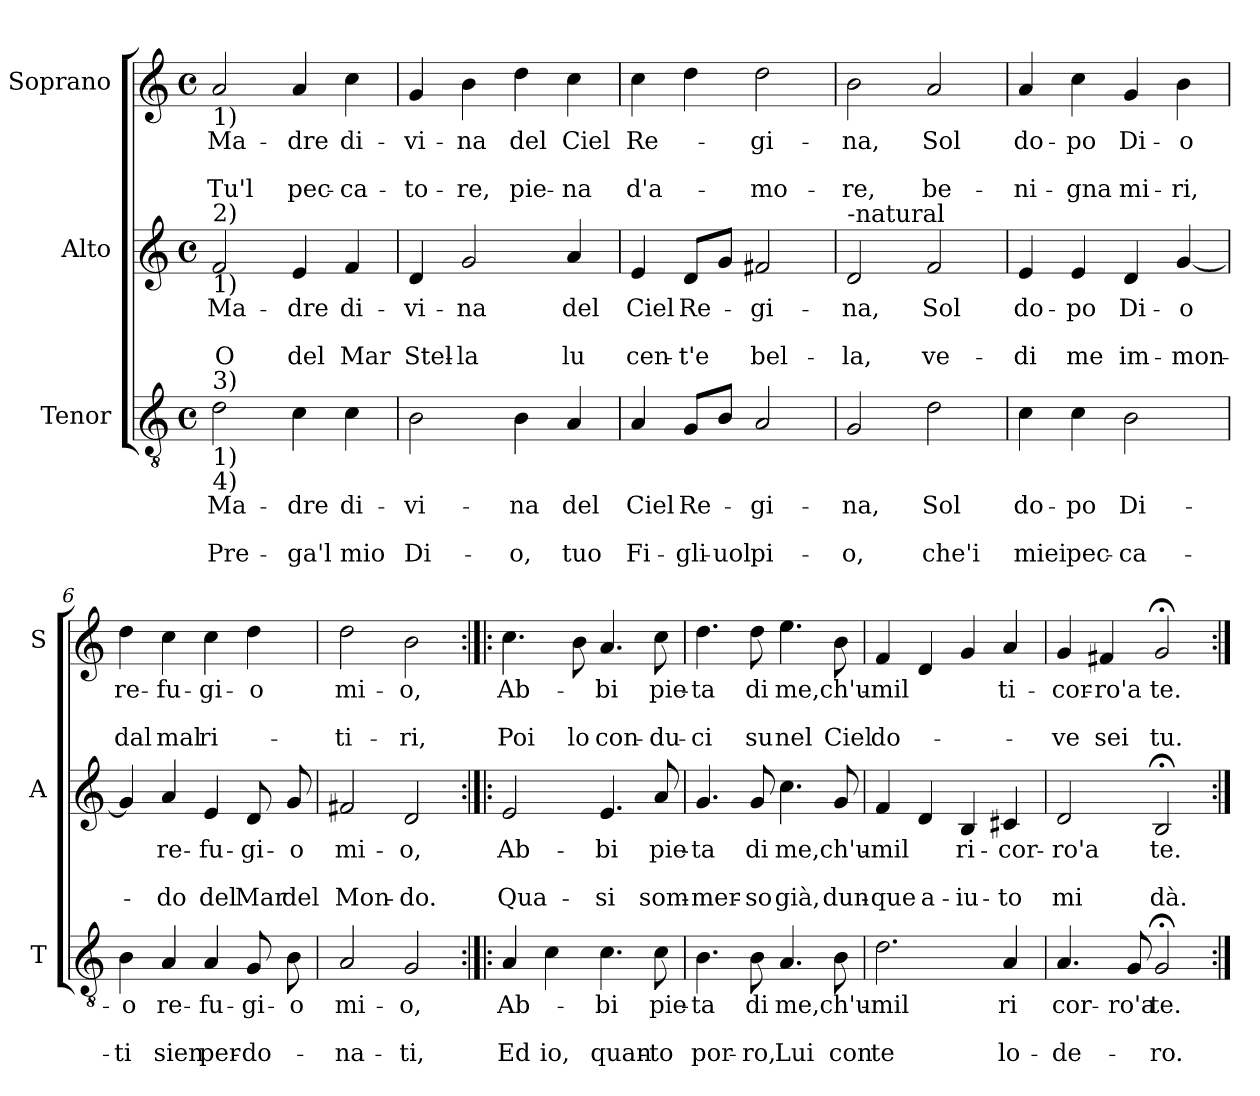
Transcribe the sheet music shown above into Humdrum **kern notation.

**kern	**text	**text	**text	**kern	**text	**text	**text	**kern	**text	**text	**text
*part3	*part3	*part3	*part3	*part2	*part2	*part2	*part2	*part1	*part1	*part1	*part1
*staff3	*staff3	*staff3	*staff3	*staff2	*staff2	*staff2	*staff2	*staff1	*staff1	*staff1	*staff1
*I"Tenor	*	*	*	*I"Alto	*	*	*	*I"Soprano	*	*	*
*I'T	*	*	*	*I'A	*	*	*	*I'S	*	*	*
*clefGv2	*	*	*	*clefG2	*	*	*	*clefG2	*	*	*
*k[]	*	*	*	*k[]	*	*	*	*k[]	*	*	*
*C:	*	*	*	*C:	*	*	*	*C:	*	*	*
*M4/4	*	*	*	*M4/4	*	*	*	*M4/4	*	*	*
*met(c)	*	*	*	*met(c)	*	*	*	*met(c)	*	*	*
=1	=1	=1	=1	=1	=1	=1	=1	=1	=1	=1	=1
!	!	!	!	!	!	!	!	!LO:TX:b:t=1)	!	!	!
!	!	!	!	!LO:TX:a:t=2)	!	!	!	!	!	!	!
!	!	!	!	!LO:TX:b:t=1)	!	!	!	!	!	!	!
!LO:TX:a:t=3)	!	!	!	!	!	!	!	!	!	!	!
!LO:TX:b:t=1)	!	!	!	!	!	!	!	!	!	!	!
!LO:TX:b:t=4)	!	!	!	!	!	!	!	!	!	!	!
!	!LO:LY:b	!	!LO:LY:b	!	!LO:LY:b	!	!LO:LY:b	!	!LO:LY:b	!	!LO:LY:b
2d\	Ma-	.	Pre-	2f/	Ma-	.	O	2a/	Ma-	.	Tu'l
!	!LO:LY:b	!	!LO:LY:b	!	!LO:LY:b	!	!LO:LY:b	!	!LO:LY:b	!	!LO:LY:b
4c\	-dre	.	-ga'l	4e/	-dre	.	del	4a/	-dre	.	pec-
!	!LO:LY:b	!	!LO:LY:b	!	!LO:LY:b	!	!LO:LY:b	!	!LO:LY:b	!	!LO:LY:b
4c\	di-	.	mio	4f/	di-	.	Mar	4cc\	di-	.	-ca-
=2	=2	=2	=2	=2	=2	=2	=2	=2	=2	=2	=2
!	!LO:LY:b	!	!LO:LY:b	!	!LO:LY:b	!	!LO:LY:b	!	!LO:LY:b	!	!LO:LY:b
2B\	-vi-	.	Di-	4d/	-vi-	.	Stel-	4g/	-vi-	.	-to-
!	!	!	!	!	!LO:LY:b	!	!LO:LY:b	!	!LO:LY:b	!	!LO:LY:b
.	.	.	.	2g/	-na	.	-la	4b\	-na	.	-re,
!	!LO:LY:b	!	!LO:LY:b	!	!	!	!	!	!LO:LY:b	!	!LO:LY:b
4B\	-na	.	-o,	.	.	.	.	4dd\	del	.	pie-
!	!LO:LY:b	!	!LO:LY:b	!	!LO:LY:b	!	!LO:LY:b	!	!LO:LY:b	!	!LO:LY:b
4A/	del	.	tuo	4a/	del	.	lu	4cc\	Ciel	.	-na
=3	=3	=3	=3	=3	=3	=3	=3	=3	=3	=3	=3
!	!LO:LY:b	!	!LO:LY:b	!	!LO:LY:b	!	!LO:LY:b	!	!LO:LY:b	!	!LO:LY:b
4A/	Ciel	.	Fi-	4e/	Ciel	.	cen-	4cc\	Re-	.	d'a-
!	!LO:LY:b	!	!LO:LY:b	!	!LO:LY:b	!	!LO:LY:b	!	!	!	!
8G/L	Re-	.	-gli-	8d/L	Re-	.	-t'e	4dd\	.	.	.
!	!	!	!LO:LY:b	!	!	!	!	!	!	!	!
8B/J	.	.	-uol	8g/J	.	.	.	.	.	.	.
!	!LO:LY:b	!	!LO:LY:b	!	!LO:LY:b	!	!LO:LY:b	!	!LO:LY:b	!	!LO:LY:b
2A/	-gi-	.	pi-	2f#X/	-gi-	.	bel-	2dd\	-gi-	.	-mo-
!!LO:LB:g=z
=4	=4	=4	=4	=4	=4	=4	=4	=4	=4	=4	=4
!	!	!	!	!LO:TX:a:t=-natural	!	!	!	!	!	!	!
!	!LO:LY:b	!	!LO:LY:b	!	!LO:LY:b	!	!LO:LY:b	!	!LO:LY:b	!	!LO:LY:b
2G/	-na,	.	-o,	2d/	-na,	.	-la,	2b\	-na,	.	-re,
!	!LO:LY:b	!	!LO:LY:b	!	!LO:LY:b	!	!LO:LY:b	!	!LO:LY:b	!	!LO:LY:b
2d\	Sol	.	che'i	2f/	Sol	.	ve-	2a/	Sol	.	be-
=5	=5	=5	=5	=5	=5	=5	=5	=5	=5	=5	=5
!	!LO:LY:b	!	!LO:LY:b	!	!LO:LY:b	!	!LO:LY:b	!	!LO:LY:b	!	!LO:LY:b
4c\	do-	.	miei	4e/	do-	.	-di	4a/	do-	.	-ni-
!	!LO:LY:b	!	!LO:LY:b	!	!LO:LY:b	!	!LO:LY:b	!	!LO:LY:b	!	!LO:LY:b
4c\	-po	.	pec-	4e/	-po	.	me	4cc\	-po	.	-gna
!	!LO:LY:b	!	!LO:LY:b	!	!LO:LY:b	!	!LO:LY:b	!	!LO:LY:b	!	!LO:LY:b
2B\	Di-	.	-ca-	4d/	Di-	.	im-	4g/	Di-	.	mi-
!	!	!	!	!	!LO:LY:b	!	!LO:LY:b	!	!LO:LY:b	!	!LO:LY:b
.	.	.	.	[4g/	-o	.	-mon-	4b\	-o	.	-ri,
=6	=6	=6	=6	=6	=6	=6	=6	=6	=6	=6	=6
!	!LO:LY:b	!	!LO:LY:b	!	!	!	!	!	!LO:LY:b	!	!LO:LY:b
4B\	-o	.	-ti	4g/]	.	.	.	4dd\	re-	.	dal
!	!LO:LY:b	!	!LO:LY:b	!	!LO:LY:b	!	!LO:LY:b	!	!LO:LY:b	!	!LO:LY:b
4A/	re-	.	sien	4a/	re-	.	-do	4cc\	-fu-	.	mal
!	!LO:LY:b	!	!LO:LY:b	!	!LO:LY:b	!	!LO:LY:b	!	!LO:LY:b	!	!LO:LY:b
4A/	-fu-	.	per-	4e/	-fu-	.	del	4cc\	-gi-	.	ri-
!	!LO:LY:b	!	!LO:LY:b	!	!LO:LY:b	!	!LO:LY:b	!	!LO:LY:b	!	!
8G/	-gi-	.	-do-	8d/	-gi-	.	Mar	4dd\	-o	.	.
!	!LO:LY:b	!	!	!	!LO:LY:b	!	!LO:LY:b	!	!	!	!
8B\	-o	.	.	8g/	-o	.	del	.	.	.	.
=7	=7	=7	=7	=7	=7	=7	=7	=7	=7	=7	=7
!	!LO:LY:b	!	!LO:LY:b	!	!LO:LY:b	!	!LO:LY:b	!	!LO:LY:b	!	!LO:LY:b
2A/	mi-	.	-na-	2f#X/	mi-	.	Mon-	2dd\	mi-	.	-ti-
!	!LO:LY:b	!	!LO:LY:b	!	!LO:LY:b	!	!LO:LY:b	!	!LO:LY:b	!	!LO:LY:b
2G/	-o,	.	-ti,	2d/	-o,	.	-do.	2b\	-o,	.	-ri,
!!LO:PB:g=z
=8:|!|:	=8:|!|:	=8:|!|:	=8:|!|:	=8:|!|:	=8:|!|:	=8:|!|:	=8:|!|:	=8:|!|:	=8:|!|:	=8:|!|:	=8:|!|:
!	!LO:LY:b	!	!LO:LY:b	!	!LO:LY:b	!	!LO:LY:b	!	!LO:LY:b	!	!LO:LY:b
4A/	Ab-	.	Ed	2e/	Ab-	.	Qua-	4.cc\	Ab-	.	Poi
!	!	!	!LO:LY:b	!	!	!	!	!	!	!	!
4c\	.	.	io,	.	.	.	.	.	.	.	.
!	!	!	!	!	!	!	!	!	!	!	!LO:LY:b
.	.	.	.	.	.	.	.	8b\	.	.	lo
!	!LO:LY:b	!	!LO:LY:b	!	!LO:LY:b	!	!LO:LY:b	!	!LO:LY:b	!	!LO:LY:b
4.c\	-bi	.	quan-	4.e/	-bi	.	-si	4.a/	-bi	.	con-
!	!LO:LY:b	!	!LO:LY:b	!	!LO:LY:b	!	!LO:LY:b	!	!LO:LY:b	!	!LO:LY:b
8c\	pie-	.	-to	8a/	pie-	.	som-	8cc\	pie-	.	-du-
=9	=9	=9	=9	=9	=9	=9	=9	=9	=9	=9	=9
!	!LO:LY:b	!	!LO:LY:b	!	!LO:LY:b	!	!LO:LY:b	!	!LO:LY:b	!	!LO:LY:b
4.B\	-ta	.	por-	4.g/	-ta	.	-mer-	4.dd\	-ta	.	-ci
!	!LO:LY:b	!	!LO:LY:b	!	!LO:LY:b	!	!LO:LY:b	!	!LO:LY:b	!	!LO:LY:b
8B\	di	.	-ro,	8g/	di	.	-so	8dd\	di	.	su
!	!LO:LY:b	!	!LO:LY:b	!	!LO:LY:b	!	!LO:LY:b	!	!LO:LY:b	!	!LO:LY:b
4.A/	me,	.	Lui	4.cc\	me,	.	già,	4.ee\	me,	.	nel
!	!LO:LY:b	!	!LO:LY:b	!	!LO:LY:b	!	!LO:LY:b	!	!LO:LY:b	!	!LO:LY:b
8B\	ch'u-	.	con	8g/	ch'u-	.	dun-	8b\	ch'u-	.	Ciel
=10	=10	=10	=10	=10	=10	=10	=10	=10	=10	=10	=10
!	!LO:LY:b	!	!LO:LY:b	!	!LO:LY:b	!	!LO:LY:b	!	!LO:LY:b	!	!LO:LY:b
2.d\	-mil	.	te	4f/	-mil	.	-que	4f/	-mil	.	do-
!	!	!	!	!	!	!	!LO:LY:b	!	!	!	!
.	.	.	.	4d/	.	.	a-	4d/	.	.	.
!	!	!	!	!	!LO:LY:b	!	!LO:LY:b	!	!	!	!
.	.	.	.	4B/	ri-	.	-iu-	4g/	.	.	.
!	!LO:LY:b	!	!LO:LY:b	!	!LO:LY:b	!	!LO:LY:b	!	!LO:LY:b	!	!
4A/	ri	.	lo-	4c#X/	-cor-	.	-to	4a/	ti-	.	.
=11	=11	=11	=11	=11	=11	=11	=11	=11	=11	=11	=11
!	!LO:LY:b	!	!LO:LY:b	!	!LO:LY:b	!	!LO:LY:b	!	!LO:LY:b	!	!LO:LY:b
4.A/	cor-	.	-de-	2d/	-ro'a	.	mi	4g/	-cor-	.	-ve
!	!	!	!	!	!	!	!	!	!LO:LY:b	!	!LO:LY:b
.	.	.	.	.	.	.	.	4f#X/	-ro'a	.	sei
!	!LO:LY:b	!	!	!	!	!	!	!	!	!	!
8G/	-ro'a	.	.	.	.	.	.	.	.	.	.
!	!LO:LY:b	!	!LO:LY:b	!	!LO:LY:b	!	!LO:LY:b	!	!LO:LY:b	!	!LO:LY:b
2G;</	te.	.	-ro.	2B;</	te.	.	dà.	2g;</	te.	.	tu.
=:|!	=:|!	=:|!	=:|!	=:|!	=:|!	=:|!	=:|!	=:|!	=:|!	=:|!	=:|!
*-	*-	*-	*-	*-	*-	*-	*-	*-	*-	*-	*-
